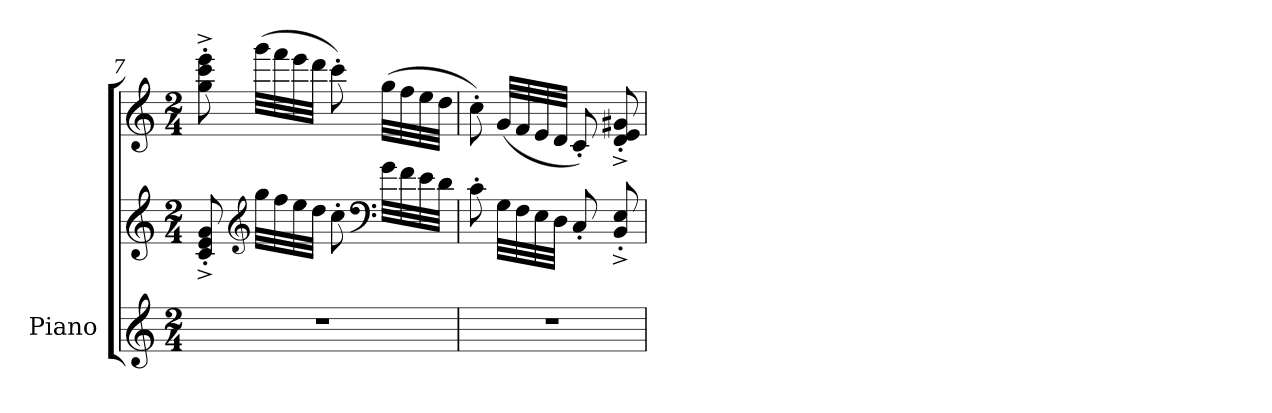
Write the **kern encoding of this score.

**kern	**kern	**kern
*part1	*part1	*part1
*staff3	*staff2	*staff1
*I"Piano	*	*
*I'Pno	*	*
!!LO:LB:g=z
*clefG2	*clefG2	*clefG2
*k[]	*k[]	*k[]
*M2/4	*M2/4	*M2/4
=7	=7	=7
2r	8c/'^ 8e/'^ 8g/'^	8gg\'^< 8ccc\'^< 8eee\'^<
*	*clefG2	*
.	32gg\LLL	(>32ggg\LLL
.	32ff\	32fff\
.	32ee\	32eee\
.	32dd\JJJ	32ddd\JJJ
.	8cc'\	8ccc'\)
*	*clefF4	*
.	32g\LLL	(>32gg\LLL
.	32f\	32ff\
.	32e\	32ee\
.	32d\JJJ	32dd\JJJ
=8	=8	=8
2r	8c'\	8cc'\)
.	32G\LLL	(<32g/LLL
.	32F\	32f/
.	32E\	32e/
.	32D\JJJ	32d/JJJ
.	8C'/	8c'/)
.	8BB/'^ 8E/'^	8d/'^> 8e/'^> 8g#X/'^>
=	=	=
*-	*-	*-
